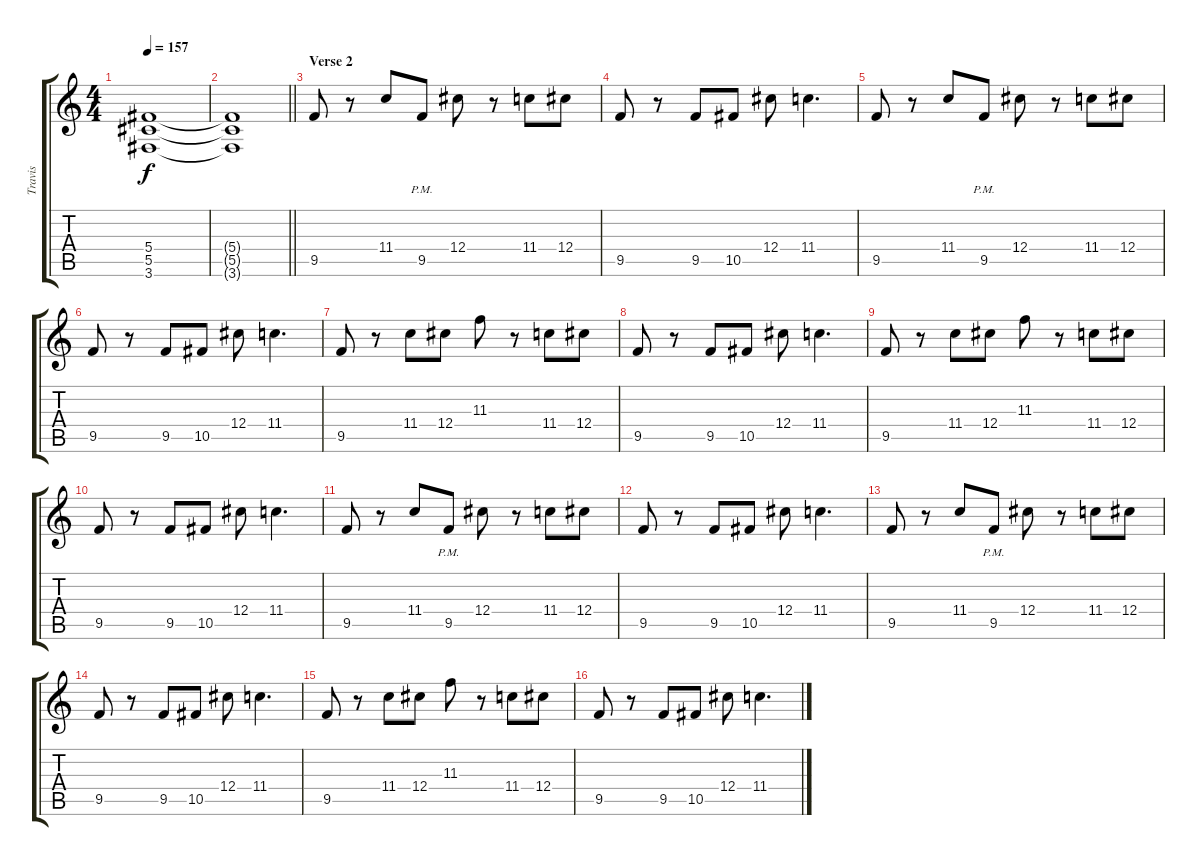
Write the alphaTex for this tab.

\track ("Travis" "Travis") {instrument distortionguitar}
\staff {score tabs}
\tuning (Eb4 Bb3 Gb3 Db3 Ab2 Eb2) {hide}
\ts (4 4)
\tempo 157
\clef g2
\ks c
(5.4 5.5 3.6).1{dy f} |
\barLineRight lightlight
(5.4{t} 5.5{t} 3.6{t}).1 |
\section ("" "Verse 2")
9.5.8{instrument electricguitarmuted} r.8 11.4.8 9.5{pm}.8 12.4.8 r.8 11.4.8 12.4.8 |
9.5.8 r.8 9.5.8 10.5.8 12.4.8 11.4.4{d} |
9.5.8 r.8 11.4.8 9.5{pm}.8 12.4.8 r.8 11.4.8 12.4.8 |
9.5.8 r.8 9.5.8 10.5.8 12.4.8 11.4.4{d} |
9.5.8 r.8 11.4.8 12.4.8 11.3.8 r.8 11.4.8 12.4.8 |
9.5.8 r.8 9.5.8 10.5.8 12.4.8 11.4.4{d} |
9.5.8 r.8 11.4.8 12.4.8 11.3.8 r.8 11.4.8 12.4.8 |
9.5.8 r.8 9.5.8 10.5.8 12.4.8 11.4.4{d} |
9.5.8{instrument electricguitarmuted} r.8 11.4.8 9.5{pm}.8 12.4.8 r.8 11.4.8 12.4.8 |
9.5.8 r.8 9.5.8 10.5.8 12.4.8 11.4.4{d} |
9.5.8 r.8 11.4.8 9.5{pm}.8 12.4.8 r.8 11.4.8 12.4.8 |
9.5.8 r.8 9.5.8 10.5.8 12.4.8 11.4.4{d} |
9.5.8 r.8 11.4.8 12.4.8 11.3.8 r.8 11.4.8 12.4.8 |
9.5.8 r.8 9.5.8 10.5.8 12.4.8 11.4.4{d}
